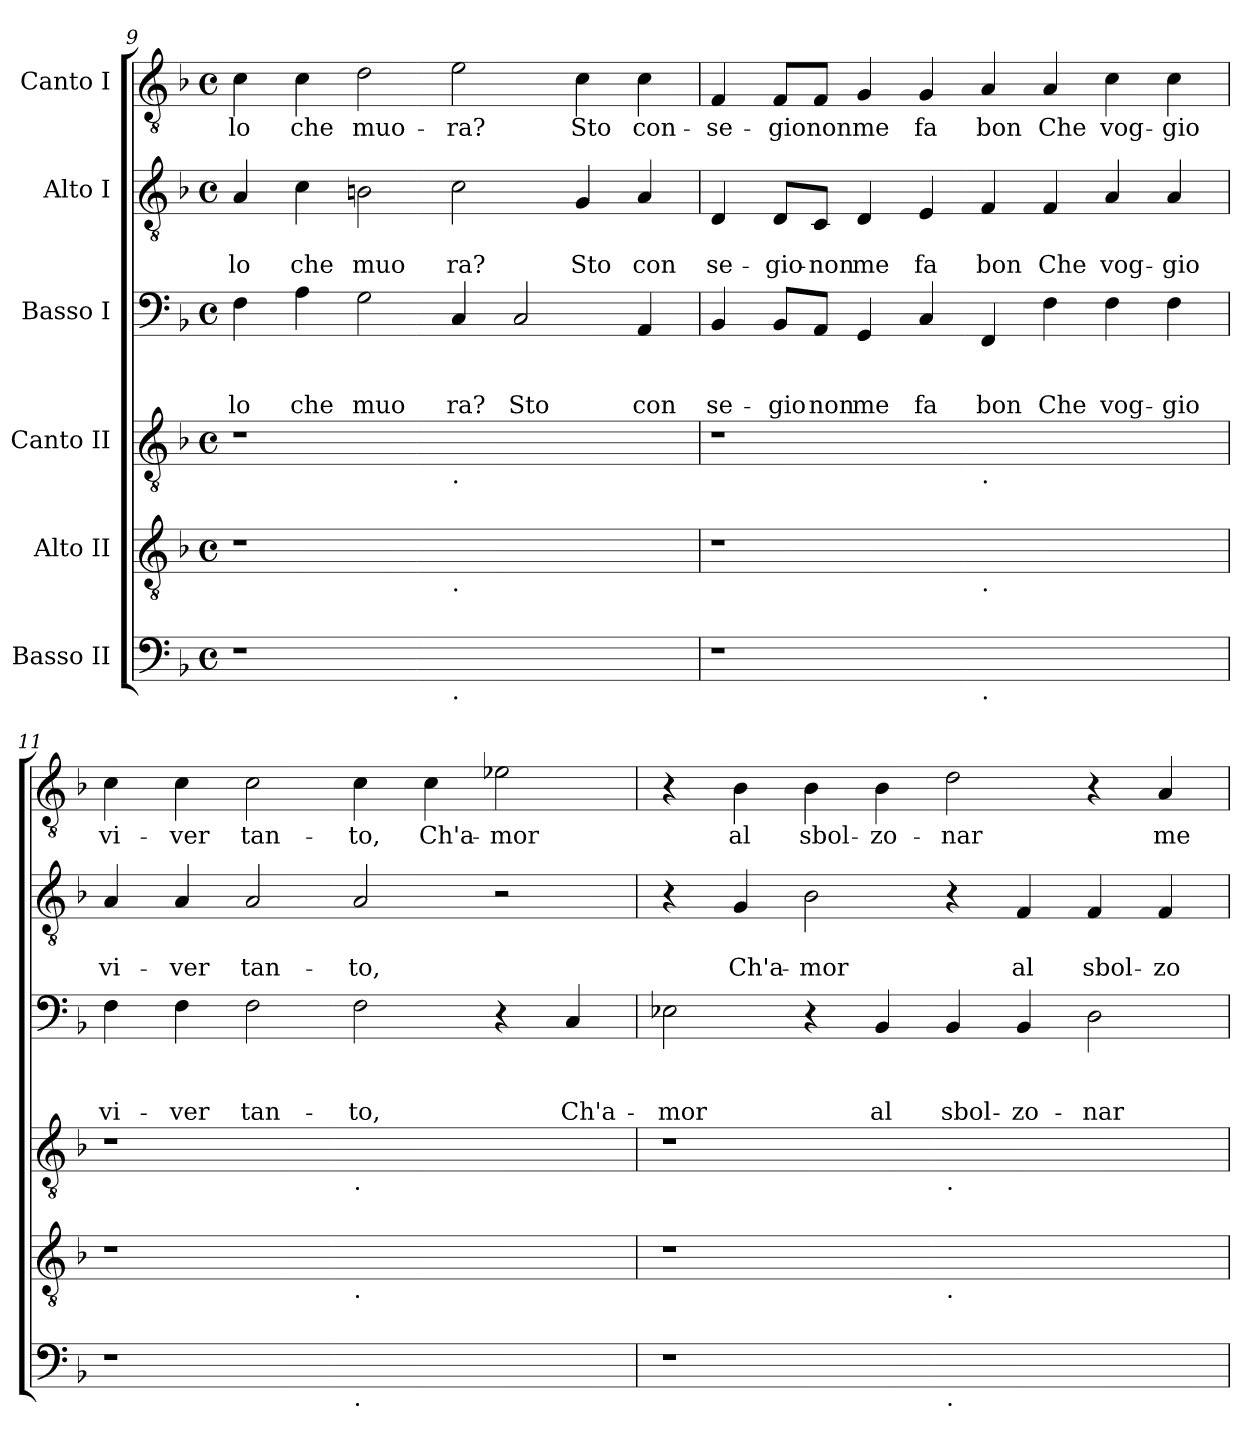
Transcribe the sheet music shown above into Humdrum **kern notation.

**kern	**kern	**kern	**kern	**text	**text	**text	**kern	**text	**text	**kern	**text
*part6	*part5	*part4	*part3	*part3	*part3	*part3	*part2	*part2	*part2	*part1	*part1
*staff6	*staff5	*staff4	*staff3	*staff3	*staff3	*staff3	*staff2	*staff2	*staff2	*staff1	*staff1
*I"Basso II	*I"Alto II	*I"Canto II	*I"Basso I	*	*	*	*I"Alto I	*	*	*I"Canto I	*
*clefF4	*clefGv2	*clefGv2	*clefF4	*	*	*	*clefGv2	*	*	*clefGv2	*
*k[b-]	*k[b-]	*k[b-]	*k[b-]	*	*	*	*k[b-]	*	*	*k[b-]	*
*F:	*F:	*F:	*F:	*	*	*	*F:	*	*	*F:	*
*M4/4	*M4/4	*M4/4	*M4/4	*	*	*	*M4/4	*	*	*M4/4	*
*met(c)	*met(c)	*met(c)	*met(c)	*	*	*	*met(c)	*	*	*met(c)	*
=9	=9	=9	=9	=9	=9	=9	=9	=9	=9	=9	=9
!	!	!	!	!	!	!LO:LY:b	!	!	!LO:LY:b	!	!LO:LY:b
1r	1r	1r	4F\	.	.	lo	4A/	.	lo	4c\	-lo
!	!	!	!	!	!	!LO:LY:b	!	!	!LO:LY:b	!	!LO:LY:b
.	.	.	4A\	.	.	che	4c\	.	che	4c\	che
!	!	!	!	!	!	!LO:LY:b	!	!	!LO:LY:b	!	!LO:LY:b
.	.	.	2G\	.	.	muo	2Bn\	.	muo	2d\	muo-
!	!	!LO:TX:b:t=.	!	!	!	!	!	!	!	!	!
!	!LO:TX:b:t=.	!	!	!	!	!	!	!	!	!	!
!LO:TX:b:t=.	!	!	!	!	!	!	!	!	!	!	!
!	!	!	!	!	!	!LO:LY:b	!	!	!LO:LY:b	!	!LO:LY:b
1ryy	1ryy	1ryy	4C/	.	.	ra?	2c\	.	ra?	2e\	-ra?
!	!	!	!	!	!	!LO:LY:b	!	!	!	!	!
.	.	.	2C/	.	.	Sto	.	.	.	.	.
!	!	!	!	!	!	!	!	!	!LO:LY:b	!	!LO:LY:b
.	.	.	.	.	.	.	4G/	.	Sto	4c\	Sto
!	!	!	!	!	!	!LO:LY:b	!	!	!LO:LY:b	!	!LO:LY:b
.	.	.	4AA/	.	.	con	4A/	.	con	4c\	con-
!!LO:LB:g=z
=10	=10	=10	=10	=10	=10	=10	=10	=10	=10	=10	=10
!	!	!	!	!	!	!LO:LY:b	!	!	!LO:LY:b	!	!LO:LY:b
1r	1r	1r	4BB-/	.	.	se-	4D/	.	se-	4F/	-se-
!	!	!	!	!	!	!LO:LY:b	!	!	!LO:LY:b	!	!LO:LY:b
.	.	.	8BB-/L	.	.	-gio	8D/L	.	-gio-	8F/L	-gio
!	!	!	!	!	!	!LO:LY:b	!	!	!LO:LY:b	!	!LO:LY:b
.	.	.	8AA/J	.	.	non	8C/J	.	-non	8F/J	non
!	!	!	!	!	!	!LO:LY:b	!	!	!LO:LY:b	!	!LO:LY:b
.	.	.	4GG/	.	.	me	4D/	.	me	4G/	me
!	!	!	!	!	!	!LO:LY:b	!	!	!LO:LY:b	!	!LO:LY:b
.	.	.	4C/	.	.	fa	4E/	.	fa	4G/	fa
!	!	!LO:TX:b:t=.	!	!	!	!	!	!	!	!	!
!	!LO:TX:b:t=.	!	!	!	!	!	!	!	!	!	!
!LO:TX:b:t=.	!	!	!	!	!	!	!	!	!	!	!
!	!	!	!	!	!	!LO:LY:b	!	!	!LO:LY:b	!	!LO:LY:b
1ryy	1ryy	1ryy	4FF/	.	.	bon	4F/	.	bon	4A/	bon
!	!	!	!	!	!	!LO:LY:b	!	!	!LO:LY:b	!	!LO:LY:b
.	.	.	4F\	.	.	Che	4F/	.	Che	4A/	Che
!	!	!	!	!	!	!LO:LY:b	!	!	!LO:LY:b	!	!LO:LY:b
.	.	.	4F\	.	.	vog-	4A/	.	vog-	4c\	vog-
!	!	!	!	!	!	!LO:LY:b	!	!	!LO:LY:b	!	!LO:LY:b
.	.	.	4F\	.	.	-gio	4A/	.	-gio	4c\	-gio
=11	=11	=11	=11	=11	=11	=11	=11	=11	=11	=11	=11
!	!	!	!	!	!	!LO:LY:b	!	!	!LO:LY:b	!	!LO:LY:b
1r	1r	1r	4F\	.	.	vi-	4A/	.	vi-	4c\	vi-
!	!	!	!	!	!	!LO:LY:b	!	!	!LO:LY:b	!	!LO:LY:b
.	.	.	4F\	.	.	-ver	4A/	.	-ver	4c\	-ver
!	!	!	!	!	!	!LO:LY:b	!	!	!LO:LY:b	!	!LO:LY:b
.	.	.	2F\	.	.	tan-	2A/	.	tan-	2c\	tan-
!	!	!LO:TX:b:t=.	!	!	!	!	!	!	!	!	!
!	!LO:TX:b:t=.	!	!	!	!	!	!	!	!	!	!
!LO:TX:b:t=.	!	!	!	!	!	!	!	!	!	!	!
!	!	!	!	!	!	!LO:LY:b	!	!	!LO:LY:b	!	!LO:LY:b
1ryy	1ryy	1ryy	2F\	.	.	-to,	2A/	.	-to,	4c\	-to,
!	!	!	!	!	!	!	!	!	!	!	!LO:LY:b
.	.	.	.	.	.	.	.	.	.	4c\	Ch'a-
!	!	!	!	!	!	!	!	!	!	!	!LO:LY:b
.	.	.	4r	.	.	.	2r	.	.	2e-X\	-mor
!	!	!	!	!	!	!LO:LY:b	!	!	!	!	!
.	.	.	4C/	.	.	Ch'a-	.	.	.	.	.
=12	=12	=12	=12	=12	=12	=12	=12	=12	=12	=12	=12
!	!	!	!	!	!	!LO:LY:b	!	!	!	!	!
1r	1r	1r	2E-X\	.	.	-mor	4r	.	.	4r	.
!	!	!	!	!	!	!	!	!	!LO:LY:b	!	!LO:LY:b
.	.	.	.	.	.	.	4G/	.	Ch'a-	4B-\	al
!	!	!	!	!	!	!	!	!	!LO:LY:b	!	!LO:LY:b
.	.	.	4r	.	.	.	2B-\	.	-mor	4B-\	sbol-
!	!	!	!	!	!	!LO:LY:b	!	!	!	!	!LO:LY:b
.	.	.	4BB-/	.	.	al	.	.	.	4B-\	-zo-
!	!	!LO:TX:b:t=.	!	!	!	!	!	!	!	!	!
!	!LO:TX:b:t=.	!	!	!	!	!	!	!	!	!	!
!LO:TX:b:t=.	!	!	!	!	!	!	!	!	!	!	!
!	!	!	!	!	!	!LO:LY:b	!	!	!	!	!LO:LY:b
1ryy	1ryy	1ryy	4BB-/	.	.	sbol-	4r	.	.	2d\	-nar
!	!	!	!	!	!	!LO:LY:b	!	!	!LO:LY:b	!	!
.	.	.	4BB-/	.	.	-zo-	4F/	.	al	.	.
!	!	!	!	!	!	!LO:LY:b	!	!	!LO:LY:b	!	!
.	.	.	2D\	.	.	-nar	4F/	.	sbol-	4r	.
!	!	!	!	!	!	!	!	!	!LO:LY:b	!	!LO:LY:b
.	.	.	.	.	.	.	4F/	.	-zo-	4A/	me
=	=	=	=	=	=	=	=	=	=	=	=
*-	*-	*-	*-	*-	*-	*-	*-	*-	*-	*-	*-
